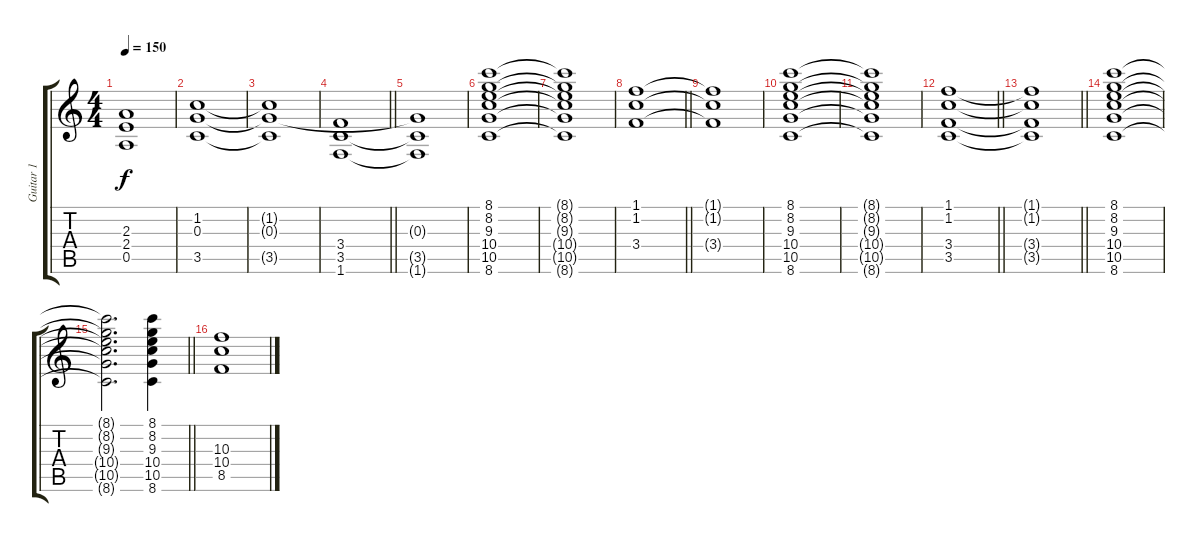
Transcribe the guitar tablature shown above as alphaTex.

\track ("Guitar 1" "Guitar 1") {instrument distortionguitar}
\staff {score tabs}
\tuning (E4 B3 G3 D3 A2 E2) {hide}
\ts (4 4)
\tempo 150
\clef g2
\ks c
(2.3{t} 2.4{t} 0.5{t}).1{dy f} |
(1.2 0.3 3.5).1 |
(1.2{t} 0.3{t} 3.5{t}).1 |
\barLineRight lightlight
(3.4 3.5 1.6).1 |
(0.3{t} 3.5{t} 1.6{t}).1 |
(8.1 8.2 9.3 10.4 10.5 8.6).1 |
(8.1{t} 8.2{t} 9.3{t} 10.4{t} 10.5{t} 8.6{t}).1 |
\barLineRight lightlight
(1.1 1.2 3.4).1 |
(1.1{t} 1.2{t} 3.4{t}).1 |
(8.1 8.2 9.3 10.4 10.5 8.6).1 |
(8.1{t} 8.2{t} 9.3{t} 10.4{t} 10.5{t} 8.6{t}).1 |
\barLineRight lightlight
(1.1 1.2 3.4 3.5).1 |
\barLineRight lightlight
(1.1{t} 1.2{t} 3.4{t} 3.5{t}).1 |
(8.1 8.2 9.3 10.4 10.5 8.6).1 |
\barLineRight lightlight
(8.1{t} 8.2{t} 9.3{t} 10.4{t} 10.5{t} 8.6{t}).2{d} (8.1 8.2 9.3 10.4 10.5 8.6).4 |
(10.3 10.4 8.5).1
